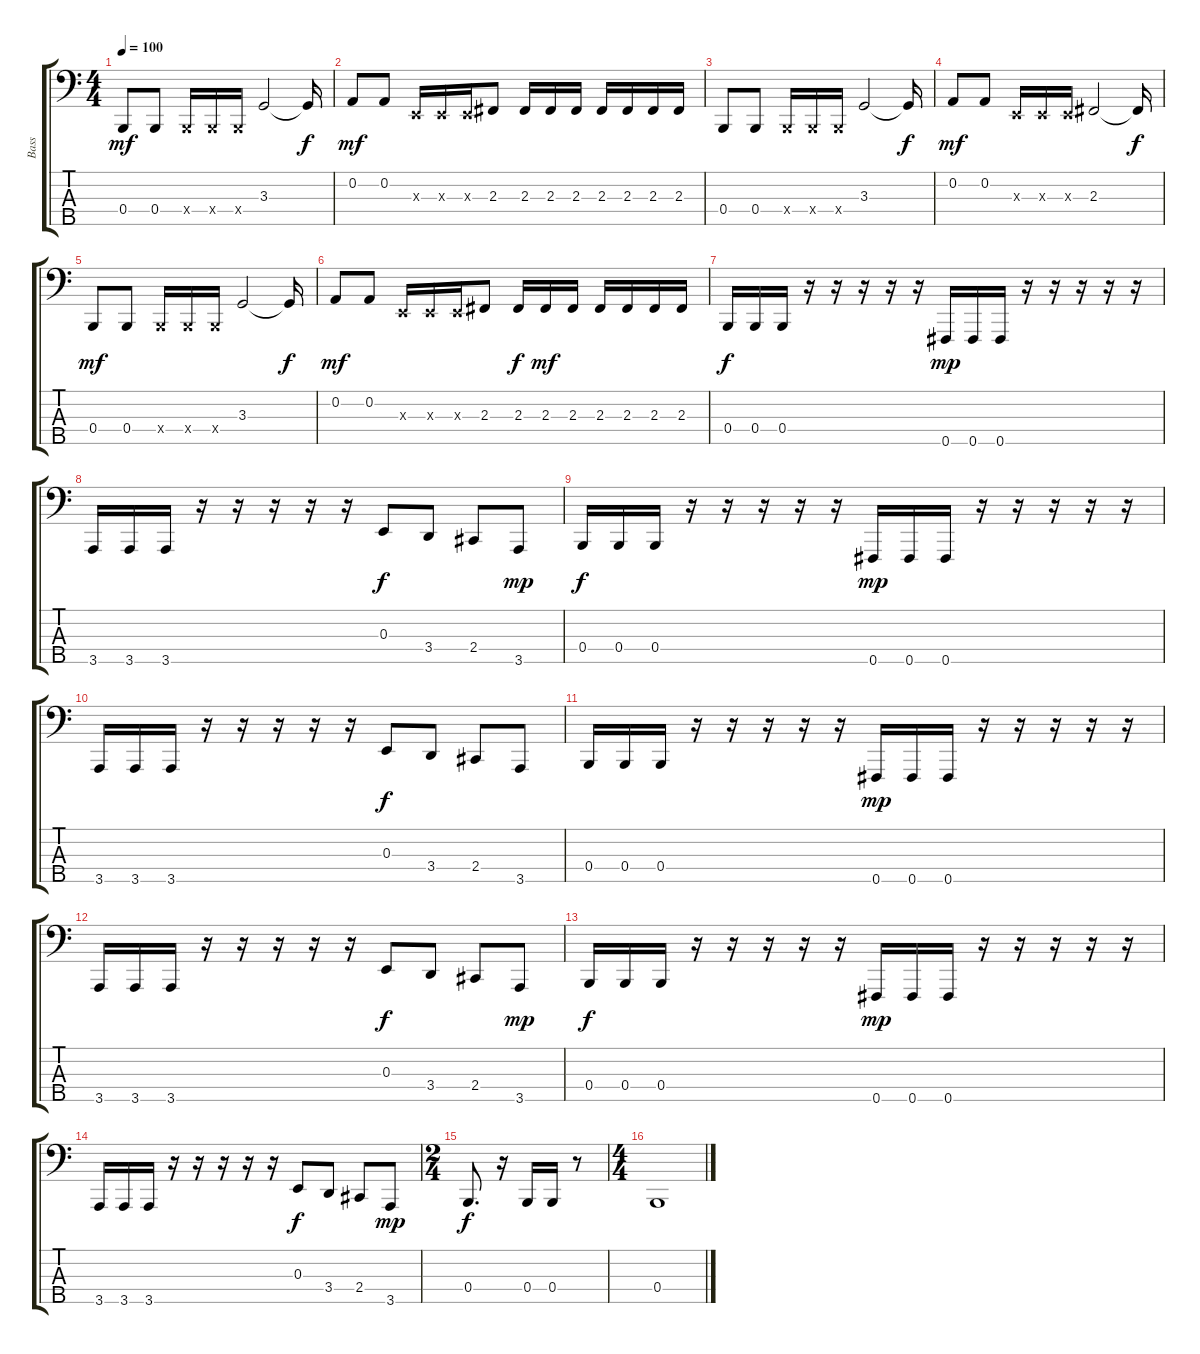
\track ("Bass" "Bass") {instrument electricbassfinger}
\staff {score tabs}
\tuning (D2 A1 E1 B0 Gb0) {hide}
\ts (4 4)
\tempo 100
\clef f4
\ks c
0.4.8{dy mf} 0.4.8 0.4{x}.16 0.4{x}.16 0.4{x}.16 3.3.2 3.3{t}.16{dy f} |
0.2.8{dy mf} 0.2.8 0.3{x}.16 0.3{x}.16 0.3{x}.16 2.3.8 2.3.16 2.3.16 2.3.16 2.3.16 2.3.16 2.3.16 2.3.16 |
0.4.8 0.4.8 0.4{x}.16 0.4{x}.16 0.4{x}.16 3.3.2 3.3{t}.16{dy f} |
0.2.8{dy mf} 0.2.8 0.3{x}.16 0.3{x}.16 0.3{x}.16 2.3.2 2.3{t}.16{dy f} |
0.4.8{dy mf} 0.4.8 0.4{x}.16 0.4{x}.16 0.4{x}.16 3.3.2 3.3{t}.16{dy f} |
0.2.8{dy mf} 0.2.8 0.3{x}.16 0.3{x}.16 0.3{x}.16 2.3.8 2.3.16{dy f} 2.3.16{dy mf} 2.3.16 2.3.16 2.3.16 2.3.16 2.3.16 |
0.4.16{dy f} 0.4.16 0.4.16 r.16 r.16 r.16 r.16 r.16 0.5.16{dy mp} 0.5.16 0.5.16 r.16 r.16 r.16 r.16 r.16 |
3.5.16 3.5.16 3.5.16 r.16 r.16 r.16 r.16 r.16 0.3.8{dy f} 3.4.8 2.4.8 3.5.8{dy mp} |
0.4.16{dy f} 0.4.16 0.4.16 r.16 r.16 r.16 r.16 r.16 0.5.16{dy mp} 0.5.16 0.5.16 r.16 r.16 r.16 r.16 r.16 |
3.5.16 3.5.16 3.5.16 r.16 r.16 r.16 r.16 r.16 0.3.8{dy f} 3.4.8 2.4.8 3.5.8 |
0.4.16 0.4.16 0.4.16 r.16 r.16 r.16 r.16 r.16 0.5.16{dy mp} 0.5.16 0.5.16 r.16 r.16 r.16 r.16 r.16 |
3.5.16 3.5.16 3.5.16 r.16 r.16 r.16 r.16 r.16 0.3.8{dy f} 3.4.8 2.4.8 3.5.8{dy mp} |
0.4.16{dy f} 0.4.16 0.4.16 r.16 r.16 r.16 r.16 r.16 0.5.16{dy mp} 0.5.16 0.5.16 r.16 r.16 r.16 r.16 r.16 |
3.5.16 3.5.16 3.5.16 r.16 r.16 r.16 r.16 r.16 0.3.8{dy f} 3.4.8 2.4.8 3.5.8{dy mp} |
\ts (2 4)
0.4.8{d dy f} r.16 0.4.16 0.4.16 r.8 |
\ts (4 4)
0.4.1
